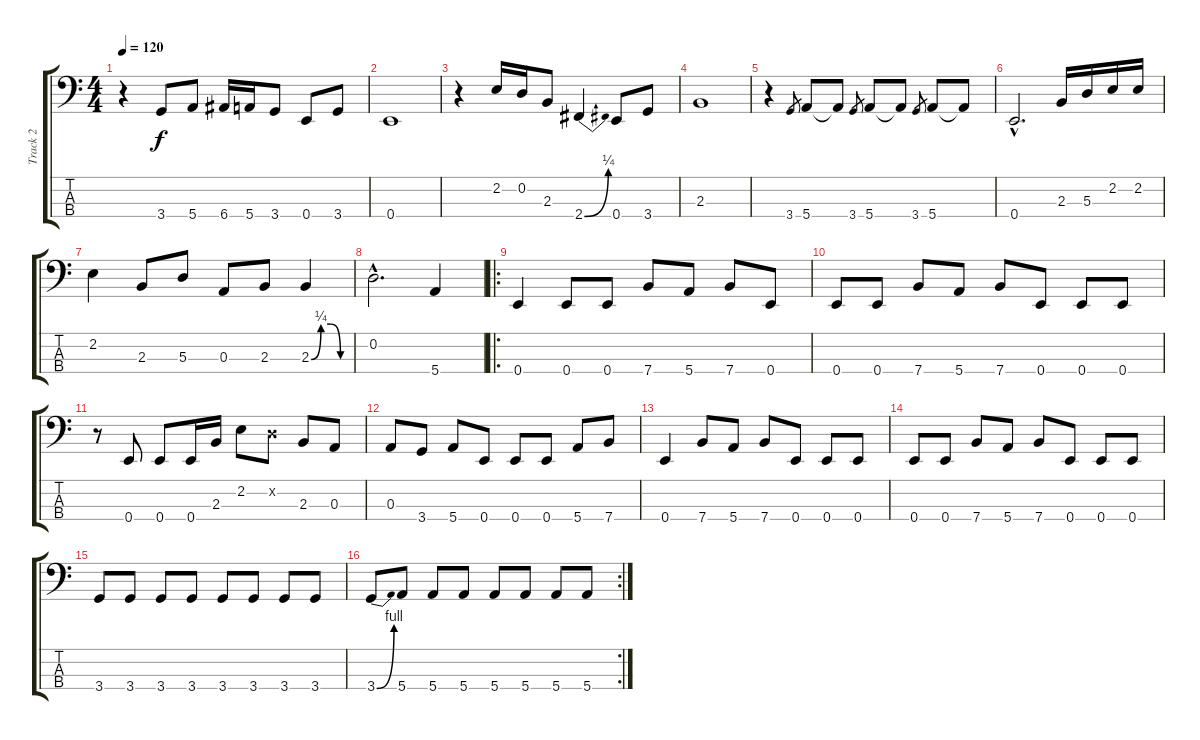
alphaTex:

\track ("Track 2" "Track 2") {instrument electricbassfinger}
\staff {score tabs}
\tuning (G2 D2 A1 E1) {hide}
\ts (4 4)
\tempo 120
\clef f4
\ks c
r.4{dy f instrument electricbassfinger} 3.4.8 5.4.8 6.4.16 5.4.16 3.4.8 0.4.8 3.4.8 |
0.4.1 |
r.4 2.2.16 0.2.16 2.3.8 2.4{be (bend 0 0 60 1)}.4 0.4.8 3.4.8 |
2.3.1 |
r.4 3.4.8{gr} 5.4.8 5.4{t}.8 3.4.8{gr} 5.4.8 5.4{t}.8 3.4.8{gr} 5.4.8 5.4{t}.8 |
0.4{hac}.2{d} 2.3.16 5.3.16 2.2.16 2.2.16 |
2.2.4 2.3.8 5.3.8 0.3.8 2.3.8 2.3{be (custom 0 0 15 1 30 1 45 0 60 0)}.4 |
0.2{hac}.2{d} 5.4.4 |
\ro
0.4.4 0.4.8 0.4.8 7.4.8 5.4.8 7.4.8 0.4.8 |
0.4.8 0.4.8 7.4.8 5.4.8 7.4.8 0.4.8 0.4.8 0.4.8 |
r.8 0.4.8 0.4.8 0.4.16 2.3.16 2.2.8 0.2{x}.8 2.3.8 0.3.8 |
0.3.8 3.4.8 5.4.8 0.4.8 0.4.8 0.4.8 5.4.8 7.4.8 |
0.4.4 7.4.8 5.4.8 7.4.8 0.4.8 0.4.8 0.4.8 |
0.4.8 0.4.8 7.4.8 5.4.8 7.4.8 0.4.8 0.4.8 0.4.8 |
3.4.8 3.4.8 3.4.8 3.4.8 3.4.8 3.4.8 3.4.8 3.4.8 |
\rc 2
3.4{be (bend 0 0 60 4)}.8 5.4.8 5.4.8 5.4.8 5.4.8 5.4.8 5.4.8 5.4.8
